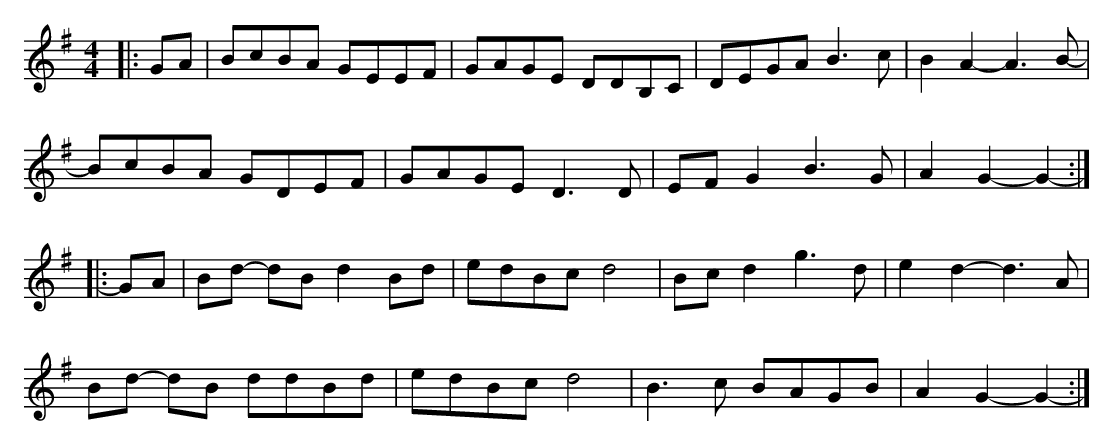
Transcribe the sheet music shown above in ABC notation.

X:1
M:4/4
K:G
|:GA|BcBA GEEF|GAGE DDB,C|DEGA B3 c|B2 A2- A3 B-|
BcBA GDEF|GAGE D3 D|EF G2 B3 G|A2 G2- G2-:|
|:GA|Bd- dB d2 Bd|edBc d4|Bc d2 g3 d|e2 d2- d3 A|
Bd- dB ddBd|edBc d4|B3 c BAGB|A2 G2- G2-:|
